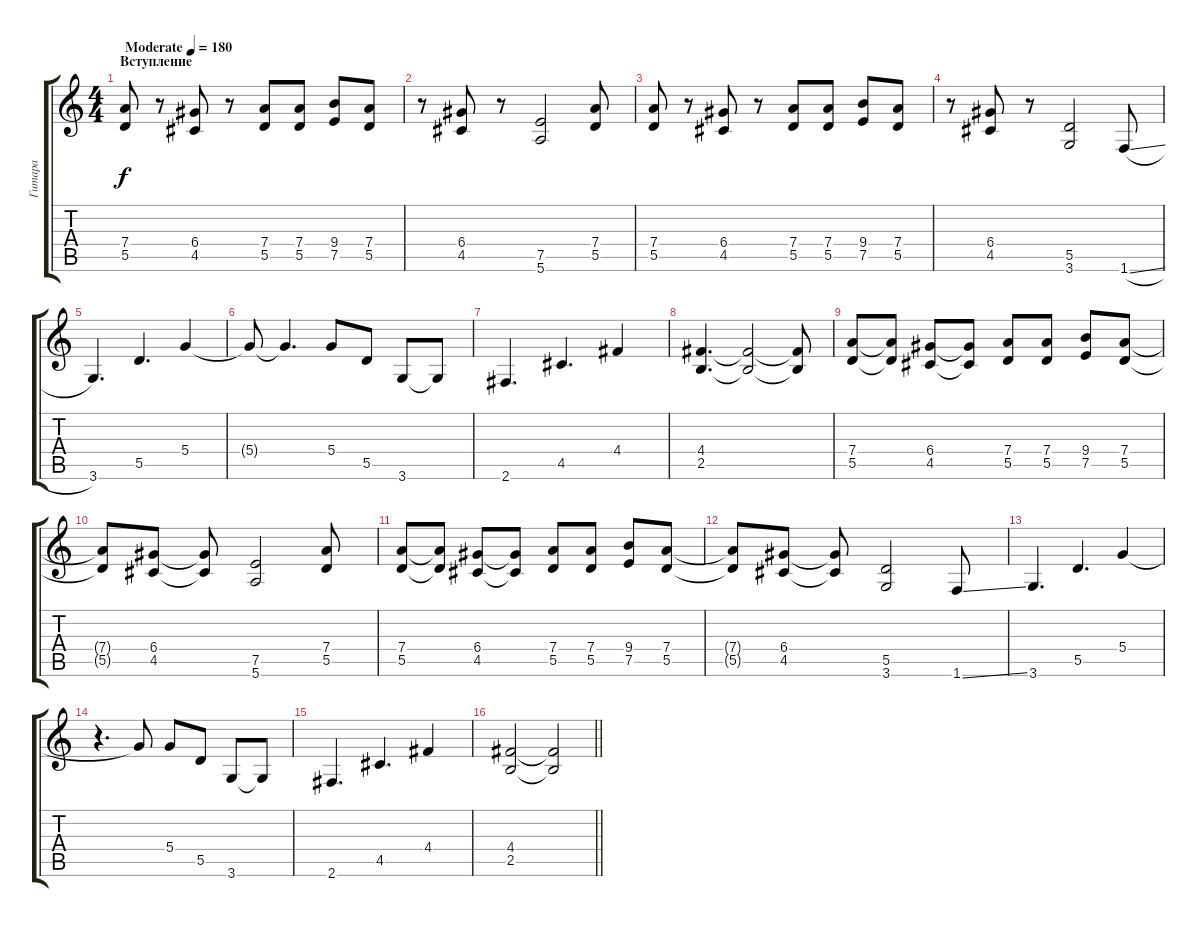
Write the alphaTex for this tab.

\track ("Гитара" "Гитара") {instrument distortionguitar}
\staff {score tabs}
\tuning (E4 B3 G3 D3 A2 E2) {hide}
\ts (4 4)
\section ("" "Вступление")
\tempo (180 "Moderate")
\clef g2
\ks c
(7.4 5.5).8{dy f instrument distortionguitar} r.8 (6.4 4.5).8 r.8 (7.4 5.5).8 (7.4 5.5).8 (9.4 7.5).8 (7.4 5.5).8 |
r.8 (6.4 4.5).8 r.8 (7.5 5.6).2 (7.4 5.5).8 |
(7.4 5.5).8 r.8 (6.4 4.5).8 r.8 (7.4 5.5).8 (7.4 5.5).8 (9.4 7.5).8 (7.4 5.5).8 |
r.8 (6.4 4.5).8 r.8 (5.5 3.6).2 1.6{sl}.8 |
3.6.4{d} 5.5.4{d} 5.4.4 |
5.4{t}.8 5.4{t}.4{d} 5.4.8 5.5.8 3.6.8 3.6{t}.8 |
2.6.4{d} 4.5.4{d} 4.4.4 |
(4.4 2.5).4{d} (4.4{t} 2.5{t}).2 (4.4{t} 2.5{t}).8 |
(7.4 5.5).8 (7.4{t} 5.5{t}).8 (6.4 4.5).8 (6.4{t} 4.5{t}).8 (7.4 5.5).8 (7.4 5.5).8 (9.4 7.5).8 (7.4 5.5).8 |
(7.4{t} 5.5{t}).8 (6.4 4.5).8 (6.4{t} 4.5{t}).8 (7.5 5.6).2 (7.4 5.5).8 |
(7.4 5.5).8 (7.4{t} 5.5{t}).8 (6.4 4.5).8 (6.4{t} 4.5{t}).8 (7.4 5.5).8 (7.4 5.5).8 (9.4 7.5).8 (7.4 5.5).8 |
(7.4{t} 5.5{t}).8 (6.4 4.5).8 (6.4{t} 4.5{t}).8 (5.5 3.6).2 1.6{ss}.8 |
3.6.4{d} 5.5.4{d} 5.4.4 |
r.4{d} 5.4{t}.8 5.4.8 5.5.8 3.6.8 3.6{t}.8 |
2.6.4{d} 4.5.4{d} 4.4.4 |
\barLineRight lightlight
(4.4 2.5).2 (4.4{t} 2.5{t}).2
